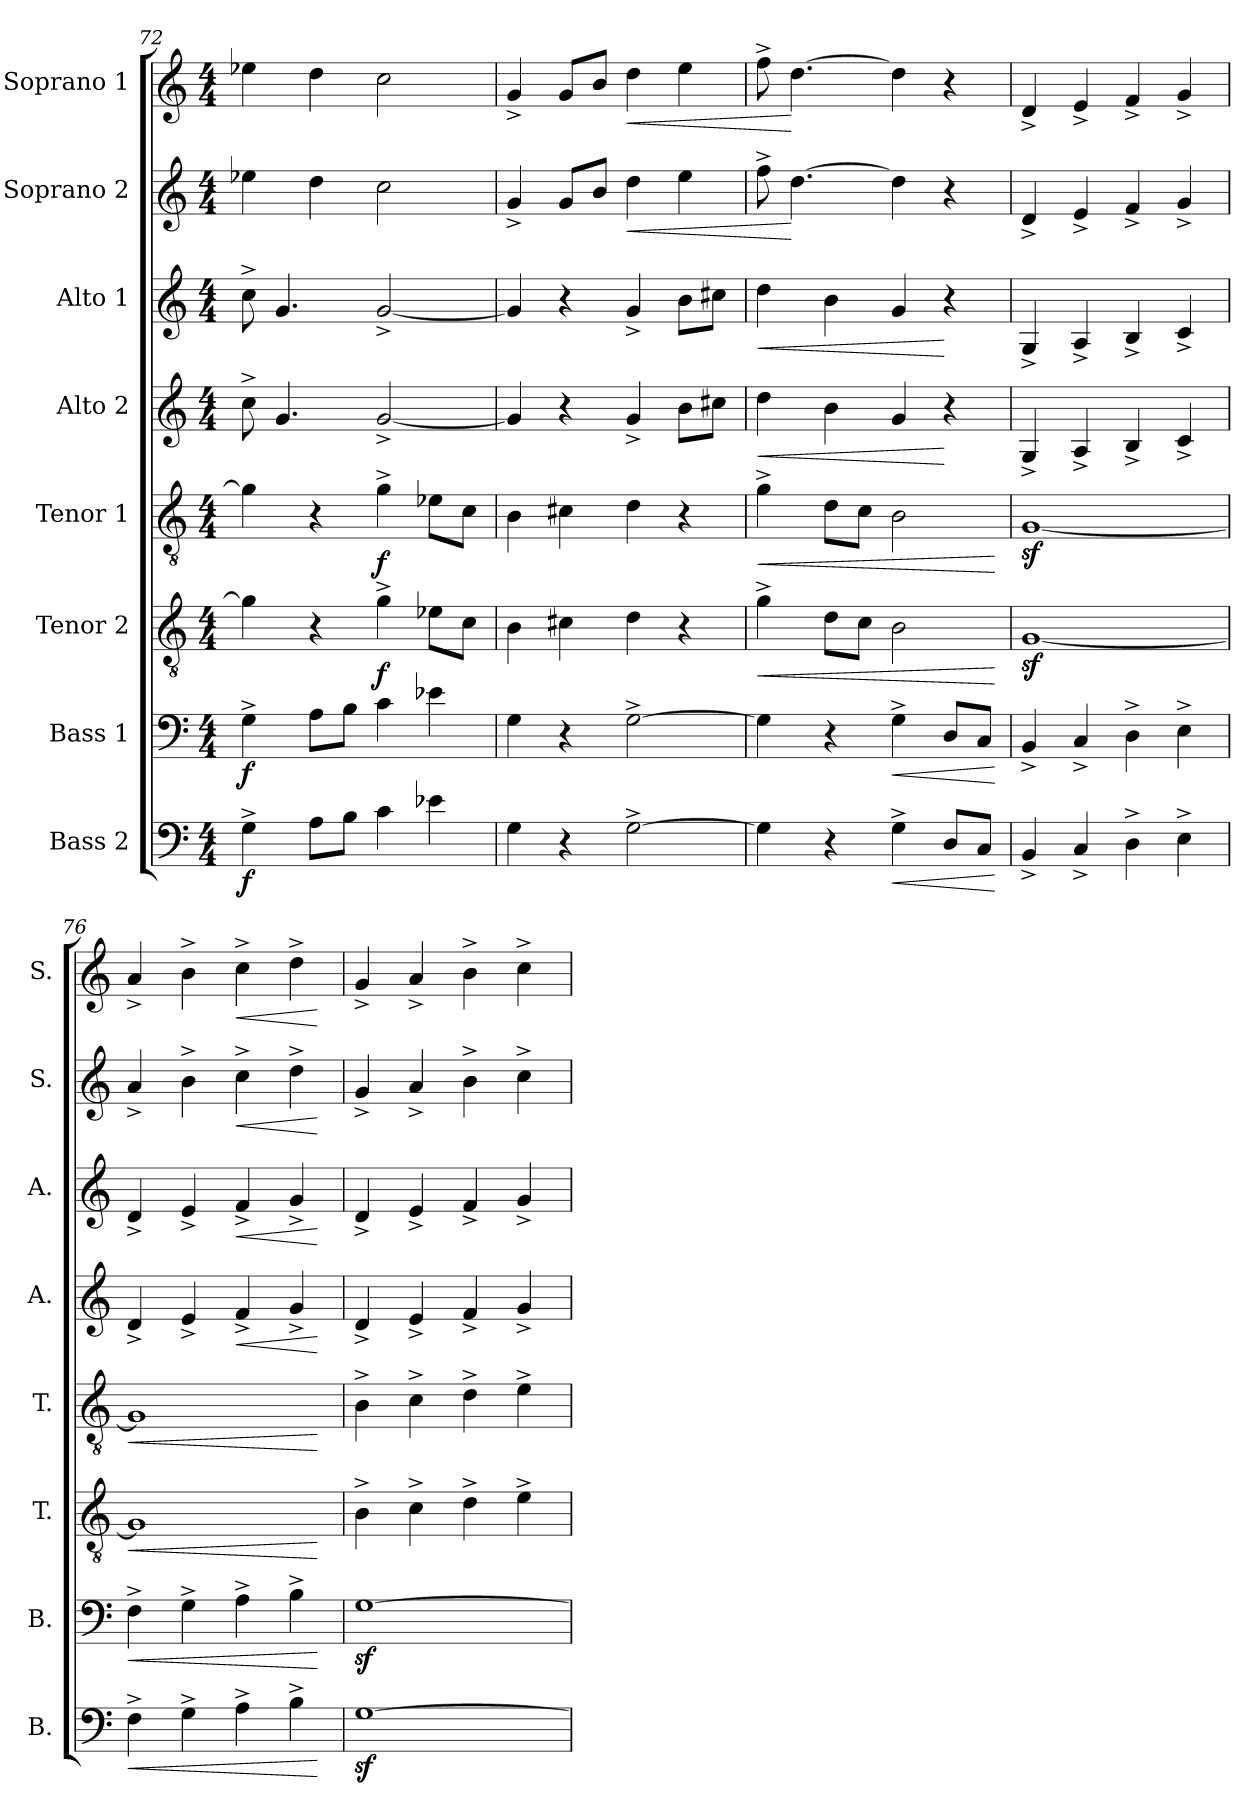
**kern	**dynam	**kern	**dynam	**kern	**dynam	**kern	**dynam	**kern	**dynam	**kern	**dynam	**kern	**dynam	**kern	**dynam
*part8	*part8	*part7	*part7	*part6	*part6	*part5	*part5	*part4	*part4	*part3	*part3	*part2	*part2	*part1	*part1
*staff8	*staff8	*staff7	*staff7	*staff6	*staff6	*staff5	*staff5	*staff4	*staff4	*staff3	*staff3	*staff2	*staff2	*staff1	*staff1
*I"Bass 2	*	*I"Bass 1	*	*I"Tenor 2	*	*I"Tenor 1	*	*I"Alto 2	*	*I"Alto 1	*	*I"Soprano 2	*	*I"Soprano 1	*
*I'B.	*	*I'B.	*	*I'T.	*	*I'T.	*	*I'A.	*	*I'A.	*	*I'S.	*	*I'S.	*
*clefF4	*	*clefF4	*	*clefGv2	*	*clefGv2	*	*clefG2	*	*clefG2	*	*clefG2	*	*clefG2	*
*k[]	*	*k[]	*	*k[]	*	*k[]	*	*k[]	*	*k[]	*	*k[]	*	*k[]	*
*M4/4	*	*M4/4	*	*M4/4	*	*M4/4	*	*M4/4	*	*M4/4	*	*M4/4	*	*M4/4	*
=72	=72	=72	=72	=72	=72	=72	=72	=72	=72	=72	=72	=72	=72	=72	=72
!	!LO:DY:b	!	!LO:DY:b	!	!	!	!	!	!	!	!	!	!	!	!
4G^\	f	4G^\	f	4g\]	.	4g\]	.	8cc^\	.	8cc^\	.	4ee-X\	.	4ee-X\	.
.	.	.	.	.	.	.	.	4.g/	.	4.g/	.	.	.	.	.
8A\L	.	8A\L	.	4r	.	4r	.	.	.	.	.	4dd\	.	4dd\	.
8B\J	.	8B\J	.	.	.	.	.	.	.	.	.	.	.	.	.
!	!	!	!	!	!LO:DY:b	!	!LO:DY:b	!	!	!	!	!	!	!	!
4c\	.	4c\	.	4g^\	f	4g^\	f	[2g^/	.	[2g^/	.	2cc\	.	2cc\	.
4e-X\	.	4e-X\	.	8e-X\L	.	8e-X\L	.	.	.	.	.	.	.	.	.
.	.	.	.	8c\J	.	8c\J	.	.	.	.	.	.	.	.	.
=73	=73	=73	=73	=73	=73	=73	=73	=73	=73	=73	=73	=73	=73	=73	=73
4G\	.	4G\	.	4B\	.	4B\	.	4g/]	.	4g/]	.	4g^/	.	4g^/	.
4r	.	4r	.	4c#X\	.	4c#X\	.	4r	.	4r	.	8g/L	.	8g/L	.
.	.	.	.	.	.	.	.	.	.	.	.	8b/J	.	8b/J	.
!	!	!	!	!	!	!	!	!	!	!	!	!	!LO:HP:b	!	!LO:HP:b
[2G^\	.	[2G^\	.	4d\	.	4d\	.	4g^/	.	4g^/	.	4dd\	<	4dd\	<
.	.	.	.	4r	.	4r	.	8b\L	.	8b\L	.	4ee\	.	4ee\	.
.	.	.	.	.	.	.	.	8cc#X\J	.	8cc#X\J	.	.	.	.	.
=74	=74	=74	=74	=74	=74	=74	=74	=74	=74	=74	=74	=74	=74	=74	=74
!	!	!	!	!	!LO:HP:b	!	!LO:HP:b	!	!LO:HP:b	!	!LO:HP:b	!	!	!	!
4G\]	.	4G\]	.	4g^\	<	4g^\	<	4dd\	<	4dd\	<	8ff^\	.	8ff^\	.
.	.	.	.	.	.	.	.	.	.	.	.	[4.dd\	[	[4.dd\	[
4r	.	4r	.	8d\L	.	8d\L	.	4b\	.	4b\	.	.	.	.	.
.	.	.	.	8c\J	.	8c\J	.	.	.	.	.	.	.	.	.
!	!LO:HP:b	!	!LO:HP:b	!	!	!	!	!	!	!	!	!	!	!	!
4G^\	<	4G^\	<	2B\	.	2B\	.	4g/	.	4g/	.	4dd\]	.	4dd\]	.
8D/L	.	8D/L	.	.	.	.	.	4r	[	4r	[	4r	.	4r	.
8C/J	.	8C/J	.	.	.	.	.	.	.	.	.	.	.	.	.
.	[	.	[	.	[	.	[	.	.	.	.	.	.	.	.
=75	=75	=75	=75	=75	=75	=75	=75	=75	=75	=75	=75	=75	=75	=75	=75
4BB^/	.	4BB^/	.	[1Gz<	.	[1Gz<	.	4G^/	.	4G^/	.	4d^/	.	4d^/	.
4C^/	.	4C^/	.	.	.	.	.	4A^/	.	4A^/	.	4e^/	.	4e^/	.
4D^\	.	4D^\	.	.	.	.	.	4B^/	.	4B^/	.	4f^/	.	4f^/	.
4E^\	.	4E^\	.	.	.	.	.	4c^/	.	4c^/	.	4g^/	.	4g^/	.
!!LO:PB:g=z
=76	=76	=76	=76	=76	=76	=76	=76	=76	=76	=76	=76	=76	=76	=76	=76
!	!LO:HP:b	!	!LO:HP:b	!	!LO:HP:b	!	!LO:HP:b	!	!	!	!	!	!	!	!
4F^\	<	4F^\	<	1G]	<	1G]	<	4d^/	.	4d^/	.	4a^/	.	4a^/	.
4G^\	.	4G^\	.	.	.	.	.	4e^/	.	4e^/	.	4b^\	.	4b^\	.
!	!	!	!	!	!	!	!	!	!LO:HP:b	!	!LO:HP:b	!	!LO:HP:b	!	!LO:HP:b
4A^\	.	4A^\	.	.	.	.	.	4f^/	<	4f^/	<	4cc^\	<	4cc^\	<
4B^\	.	4B^\	.	.	.	.	.	4g^/	.	4g^/	.	4dd^\	.	4dd^\	.
.	[	.	[	.	[	.	[	.	[	.	[	.	[	.	[
=77	=77	=77	=77	=77	=77	=77	=77	=77	=77	=77	=77	=77	=77	=77	=77
[1Gz<	.	[1Gz<	.	4B^\	.	4B^\	.	4d^/	.	4d^/	.	4g^/	.	4g^/	.
.	.	.	.	4c^\	.	4c^\	.	4e^/	.	4e^/	.	4a^/	.	4a^/	.
.	.	.	.	4d^\	.	4d^\	.	4f^/	.	4f^/	.	4b^\	.	4b^\	.
.	.	.	.	4e^\	.	4e^\	.	4g^/	.	4g^/	.	4cc^\	.	4cc^\	.
=	=	=	=	=	=	=	=	=	=	=	=	=	=	=	=
*-	*-	*-	*-	*-	*-	*-	*-	*-	*-	*-	*-	*-	*-	*-	*-
